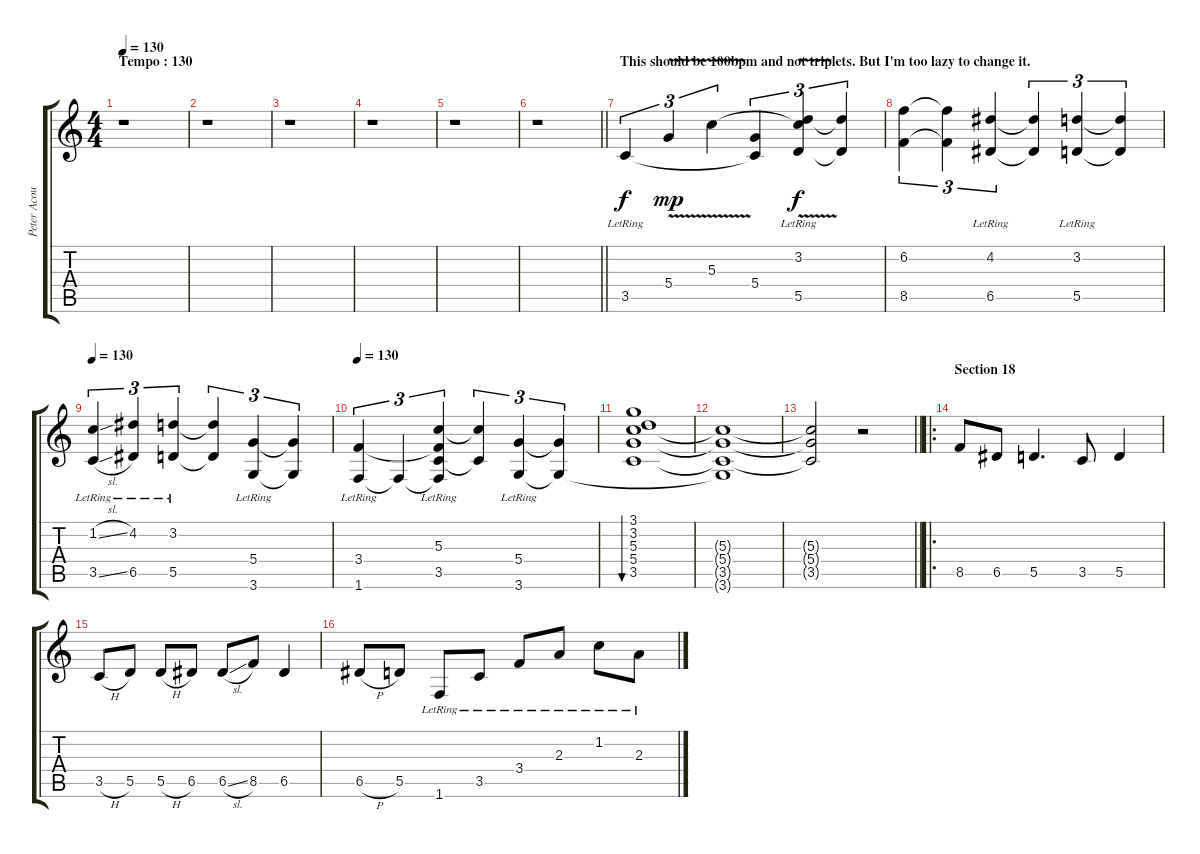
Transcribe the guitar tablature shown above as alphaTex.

\track ("Peter Acoustic" "Peter Acou") {instrument acousticguitarnylon}
\staff {score tabs}
\tuning (E4 B3 G3 D3 A2 E2) {hide}
\ts (4 4)
\section ("" "Tempo : 130")
\tempo 130
\clef g2
\ks c
r.1{dy f} |
r.1 |
r.1 |
r.1 |
r.1 |
\barLineRight lightlight
r.1 |
\section ("" "This should be 100bpm and not triplets. But I'm too lazy to change it.")
3.5{lr}.4{tu (3 2) balance 8} 5.4{v}.4{tu (3 2) dy mp} 5.3{v}.4{tu (3 2)} (5.4 3.5{t}).4{tu (3 2)} (3.2{lr} 5.3{t} 5.5).4{tu (3 2) dy f} (3.2{t} 5.5{t}).4{tu (3 2)} |
(6.2 8.5).4{tu (3 2)} (6.2{t} 8.5{t}).4{tu (3 2)} (4.2 6.5{lr}).4{tu (3 2)} (4.2{t} 6.5{t}).4{tu (3 2)} (3.2{lr} 5.5{lr}).4{tu (3 2)} (3.2{t} 5.5{t}).4{tu (3 2)} |
\tempo 115
\tempo 130
(1.2{sl lr} 3.5{sl}).4{tu (3 2)} (4.2{lr} 6.5{lr}).4{tu (3 2)} (3.2{lr} 5.5{lr}).4{tu (3 2)} (3.2{t} 5.5{t}).4{tu (3 2)} (5.4{lr} 3.6{lr}).4{tu (3 2)} (5.4{t} 3.6{t}).4{tu (3 2)} |
\tempo 130
(3.4{lr} 1.6{lr}).4{tu (3 2)} 1.6{t}.4{tu (3 2)} (5.3{lr} 3.4{t} 3.5{lr} 1.6{t}).4{tu (3 2)} (5.3{t} 3.5{t}).4{tu (3 2)} (5.4{lr} 3.6{lr}).4{tu (3 2)} (5.4{t} 3.6{t}).4{tu (3 2)} |
(3.1 3.2 5.3 5.4 3.5).1{bu 480 volume 0} |
(5.3{t} 5.4{t} 3.5{t} 3.6{t}).1 |
\barLineRight lightlight
(5.3{t} 5.4{t} 3.5{t}).2 r.2{volume 16 balance 0} |
\ro
\section ("" "Section 18")
8.5.8{volume 16 balance 7} 6.5.8 5.5.4{d} 3.5.8 5.5.4 |
3.5{h}.8 5.5.8 5.5{h}.8 6.5.8 6.5{sl}.8 8.5.8 6.5.4 |
6.5{h}.8 5.5.8 1.6{lr}.8 3.5{lr}.8 3.4{lr}.8 2.3{lr}.8 1.2{lr}.8 2.3{lr}.8
